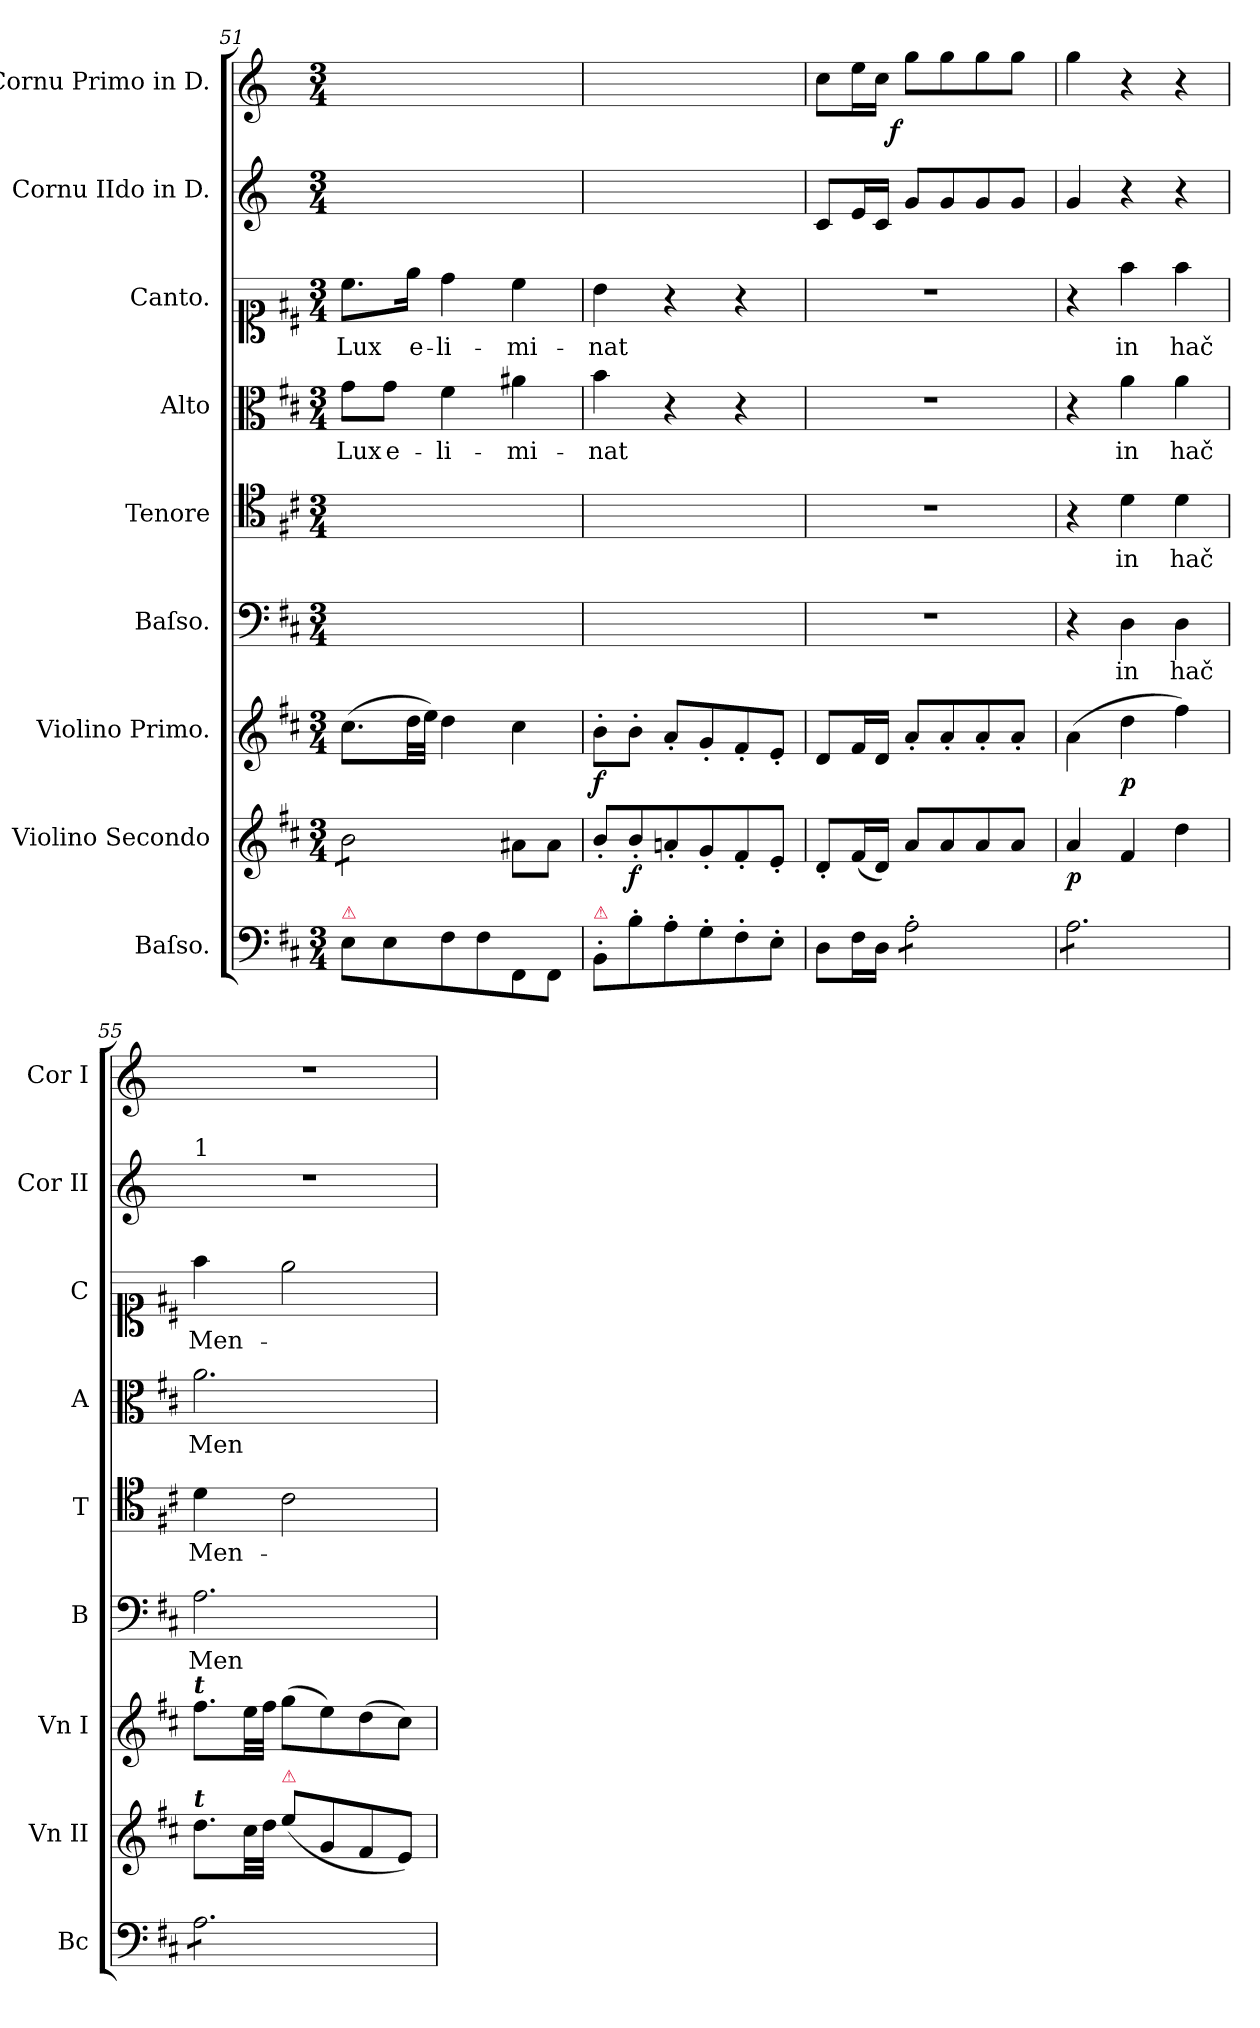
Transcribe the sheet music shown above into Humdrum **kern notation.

**kern	**dynam	**kern	**dynam	**kern	**dynam	**kern	**text	**kern	**text	**kern	**text	**kern	**text	**kern	**kern	**dynam
*part9	*part9	*part8	*part8	*part7	*part7	*part6	*part6	*part5	*part5	*part4	*part4	*part3	*part3	*part2	*part1	*part1
*staff9	*staff9	*staff8	*staff8	*staff7	*staff7	*staff6	*staff6	*staff5	*staff5	*staff4	*staff4	*staff3	*staff3	*staff2	*staff1	*staff1
*I"Baſso.	*	*I"Violino Secondo	*	*I"Violino Primo.	*	*I"Baſso.	*	*I"Tenore	*	*I"Alto	*	*I"Canto.	*	*I"Cornu IIdo in D.	*I"Cornu Primo in D.	*
*I'Bc	*	*I'Vn II	*	*I'Vn I	*	*I'B	*	*I'T	*	*I'A	*	*I'C	*	*I'Cor II	*I'Cor I	*
*clefF4	*	*clefG2	*	*clefG2	*	*clefF4	*	*clefC4	*	*clefC3	*	*clefC1	*	*clefG2	*clefG2	*
*	*	*	*	*	*	*	*	*	*	*	*	*	*	*ITrd-1c-2	*ITrd-1c-2	*
*k[f#c#]	*	*k[f#c#]	*	*k[f#c#]	*	*k[f#c#]	*	*k[f#c#]	*	*k[f#c#]	*	*k[f#c#]	*	*k[f#c#]	*k[f#c#]	*
*M3/4	*	*M3/4	*	*M3/4	*	*M3/4	*	*M3/4	*	*M3/4	*	*M3/4	*	*M3/4	*M3/4	*
=51	=51	=51	=51	=51	=51	=51	=51	=51	=51	=51	=51	=51	=51	=51	=51	=51
!LO:TX:a:color=crimson:t=⚠	!	!	!	!	!	!	!	!	!	!	!	!	!	!	!	!
*	*	*tremolo	*	*	*	*	*	*	*	*	*	*	*	*	*	*
8E\L	.	8b\L	.	(8.cc#\L	.	2.ryy	.	2.ryy	.	8g\L	Lux	8.cc#\L	Lux	2.ryy	2.ryy	.
8E\	.	8b\	.	.	.	.	.	.	.	8g\J	e-	.	.	.	.	.
.	.	.	.	32dd\LL	.	.	.	.	.	.	.	16ee\Jk	e-	.	.	.
.	.	.	.	32ee\JJJ)	.	.	.	.	.	.	.	.	.	.	.	.
8F#\	.	8b\	.	4dd\	.	.	.	.	.	4f#\	-li-	4dd\	-li-	.	.	.
8F#\	.	8b\J	.	.	.	.	.	.	.	.	.	.	.	.	.	.
*	*	*Xtremolo	*	*	*	*	*	*	*	*	*	*	*	*	*	*
8FF#/	.	8a#X\L	.	4cc#\	.	.	.	.	.	4a#X\	-mi-	4cc#\	-mi-	.	.	.
8FF#/J	.	8a#\J	.	.	.	.	.	.	.	.	.	.	.	.	.	.
=52	=52	=52	=52	=52	=52	=52	=52	=52	=52	=52	=52	=52	=52	=52	=52	=52
!LO:TX:a:color=crimson:t=⚠	!	!	!	!	!	!	!	!	!	!	!	!	!	!	!	!
!	!	!	!	!	!LO:DY:b	!	!	!	!	!	!	!	!	!	!	!
8BB'>/L	.	8b'/L	.	8b'\L	f	2.ryy	.	2.ryy	.	4b\	-nat	4b\	-nat	2.ryy	2.ryy	.
8B'>\	.	8b'/	f	8b'\J	.	.	.	.	.	.	.	.	.	.	.	.
!	!LO:DY:b	!	!	!	!	!	!	!	!	!	!	!	!	!	!	!
8A'>\	for	8an'/	.	8a'/L	.	.	.	.	.	4r	.	4r	.	.	.	.
8G'>\	.	8g'/	.	8g'/	.	.	.	.	.	.	.	.	.	.	.	.
8F#'>\	.	8f#'/	.	8f#'/	.	.	.	.	.	4r	.	4r	.	.	.	.
8E'>\J	.	8e'/J	.	8e'/J	.	.	.	.	.	.	.	.	.	.	.	.
=53	=53	=53	=53	=53	=53	=53	=53	=53	=53	=53	=53	=53	=53	=53	=53	=53
*	*	*	*	*	*	*	*	*	*	*	*	*	*	*	*^	*
8D\L	.	8d'/L	.	8d/L	.	2.r	.	2.r	.	2.r	.	2.r	.	8d/L	8dd\L	8..ryy	.
16F#\L	.	(16f#/L	.	16f#/L	.	.	.	.	.	.	.	.	.	16f#/L	16ff#\L	.	.
16D\JJ	.	16d/JJ)	.	16d/JJ	.	.	.	.	.	.	.	.	.	16d/JJ	16dd\JJ	.	.
.	.	.	.	.	.	.	.	.	.	.	.	.	.	.	.	2ryy	f
!LO:TX:a:color=crimson:t=⚠	!	!	!	!	!	!	!	!	!	!	!	!	!	!	!	!	!
*tremolo	*	*	*	*	*	*	*	*	*	*	*	*	*	*	*	*	*
8A'\L	.	8a/L	.	8a'/L	.	.	.	.	.	.	.	.	.	8a/L	8aa\L	.	.
8A'\	.	8a/	.	8a'/	.	.	.	.	.	.	.	.	.	8a/	8aa\	.	.
8A'\	.	8a/	.	8a'/	.	.	.	.	.	.	.	.	.	8a/	8aa\	.	.
8A'\J	.	8a/J	.	8a'/J	.	.	.	.	.	.	.	.	.	8a/J	8aa\J	.	.
.	.	.	.	.	.	.	.	.	.	.	.	.	.	.	.	32ryy	.
=54	=54	=54	=54	=54	=54	=54	=54	=54	=54	=54	=54	=54	=54	=54	=54	=54	=54
!	!LO:DY:b	!	!	!	!	!	!	!	!	!	!	!	!	!	!	!	!
*	*	*	*	*	*	*	*	*	*	*	*	*	*	*	*v	*v	*
8A\L	po&colon;	4a/	p	(4a\	.	4r	.	4r	.	4r	.	4r	.	4a/	4aa\	.
8A\	.	.	.	.	.	.	.	.	.	.	.	.	.	.	.	.
!	!	!	!	!	!LO:DY:b	!	!	!	!	!	!	!	!	!	!	!
8A\	.	4f#/	.	4dd\	p	4D\	in	4d\	in	4a\	in	4ff#\	in	4r	4r	.
8A\	.	.	.	.	.	.	.	.	.	.	.	.	.	.	.	.
8A\	.	4dd\	.	4ff#\)	.	4D\	hač	4d\	hač	4a\	hač	4ff#\	hač	4r	4r	.
8A\J	.	.	.	.	.	.	.	.	.	.	.	.	.	.	.	.
=55	=55	=55	=55	=55	=55	=55	=55	=55	=55	=55	=55	=55	=55	=55	=55	=55
!	!	!	!	!	!	!	!	!	!	!	!	!	!	!LO:TX:a:t=1	!	!
!	!	!	!	!LO:TX:a:Bi:t=t	!	!	!	!	!	!	!	!	!	!	!	!
!	!	!LO:TX:a:Bi:t=t	!	!	!	!	!	!	!	!	!	!	!	!	!	!
8A\L	.	8.dd\L	.	8.ff#\L	.	2.A\	Men-	4d\	Men-	2.a\	Men-	4ff#\	Men-	2.r	2.r	.
8A\	.	.	.	.	.	.	.	.	.	.	.	.	.	.	.	.
.	.	32cc#\LL	.	32ee\LL	.	.	.	.	.	.	.	.	.	.	.	.
.	.	32dd\JJJ	.	32ff#\JJJ	.	.	.	.	.	.	.	.	.	.	.	.
!	!	!LO:TX:a:color=crimson:t=⚠	!	!	!	!	!	!	!	!	!	!	!	!	!	!
8A\	.	(8ee\L	.	(8gg\L	.	.	.	2c#\	.	.	.	2ee\	.	.	.	.
8A\	.	8g/	.	8ee\)	.	.	.	.	.	.	.	.	.	.	.	.
8A\	.	8f#/	.	(8dd\	.	.	.	.	.	.	.	.	.	.	.	.
8A\J	.	8e/J)	.	8cc#\J)	.	.	.	.	.	.	.	.	.	.	.	.
*Xtremolo	*	*	*	*	*	*	*	*	*	*	*	*	*	*	*	*
=	=	=	=	=	=	=	=	=	=	=	=	=	=	=	=	=
*-	*-	*-	*-	*-	*-	*-	*-	*-	*-	*-	*-	*-	*-	*-	*-	*-
